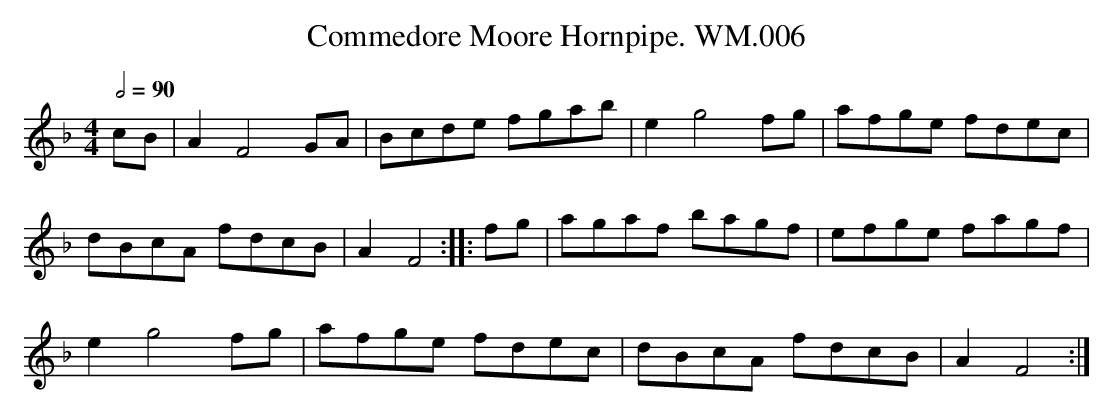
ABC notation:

X:1
T:Commedore Moore Hornpipe. WM.006
M:4/4
L:1/8
Q:1/2=90
K:F
cB|A2F4GA|Bcde fgab|e2g4fg|afge fdec|
dBcA fdcB|A2F4:|\
|:fg|agaf bagf|efge fagf|
e2g4fg|afge fdec|dBcA fdcB|A2F4:|
